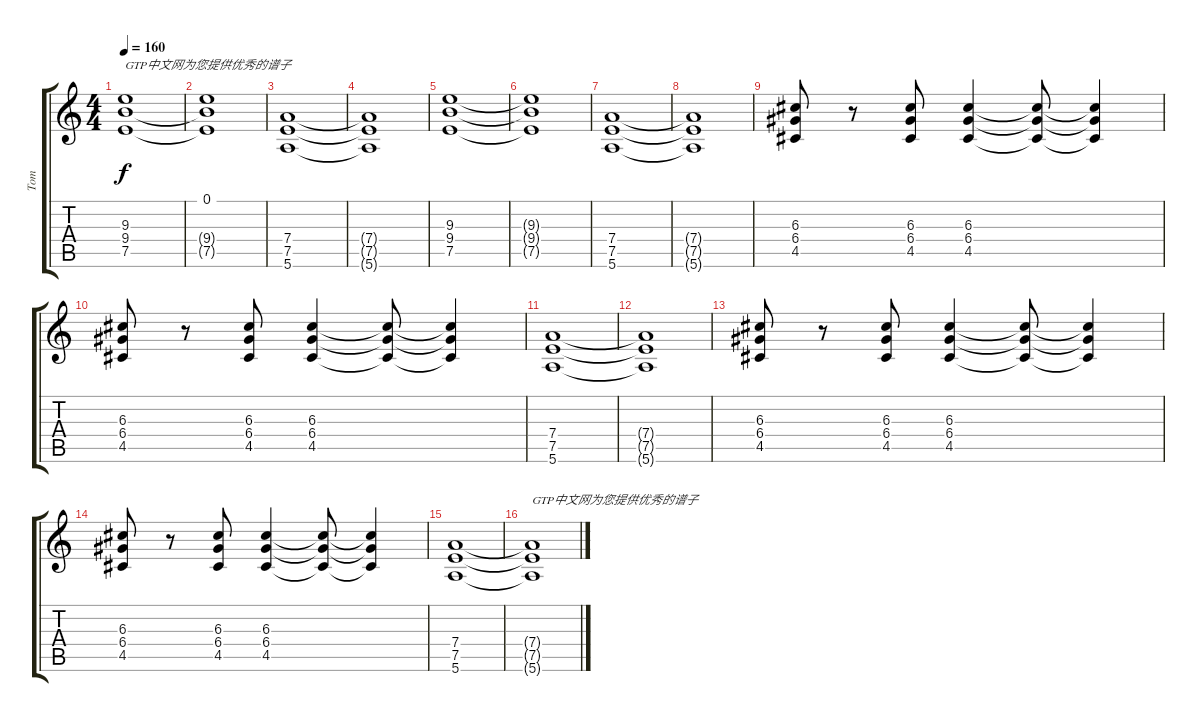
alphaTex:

\track ("Tom" "Tom") {instrument overdrivenguitar}
\staff {score tabs}
\tuning (E4 B3 G3 D3 A2 E2) {hide}
\ts (4 4)
\tempo 160
\clef g2
\ks c
(9.3 9.4 7.5).1{txt "GTP中文网为您提供优秀的谱子" dy f} |
(0.1 9.4{t} 7.5{t}).1 |
(7.4 7.5 5.6).1 |
(7.4{t} 7.5{t} 5.6{t}).1 |
(9.3 9.4 7.5).1 |
(9.3{t} 9.4{t} 7.5{t}).1 |
(7.4 7.5 5.6).1 |
(7.4{t} 7.5{t} 5.6{t}).1 |
(6.3 6.4 4.5).8 r.8 (6.3 6.4 4.5).8 (6.3 6.4 4.5).4 (6.3{t} 6.4{t} 4.5{t}).8 (6.3{t} 6.4{t} 4.5{t}).4 |
(6.3 6.4 4.5).8 r.8 (6.3 6.4 4.5).8 (6.3 6.4 4.5).4 (6.3{t} 6.4{t} 4.5{t}).8 (6.3{t} 6.4{t} 4.5{t}).4 |
(7.4 7.5 5.6).1 |
(7.4{t} 7.5{t} 5.6{t}).1 |
(6.3 6.4 4.5).8 r.8 (6.3 6.4 4.5).8 (6.3 6.4 4.5).4 (6.3{t} 6.4{t} 4.5{t}).8 (6.3{t} 6.4{t} 4.5{t}).4 |
(6.3 6.4 4.5).8 r.8 (6.3 6.4 4.5).8 (6.3 6.4 4.5).4 (6.3{t} 6.4{t} 4.5{t}).8 (6.3{t} 6.4{t} 4.5{t}).4 |
(7.4 7.5 5.6).1 |
(7.4{t} 7.5{t} 5.6{t}).1{txt "GTP中文网为您提供优秀的谱子"}
